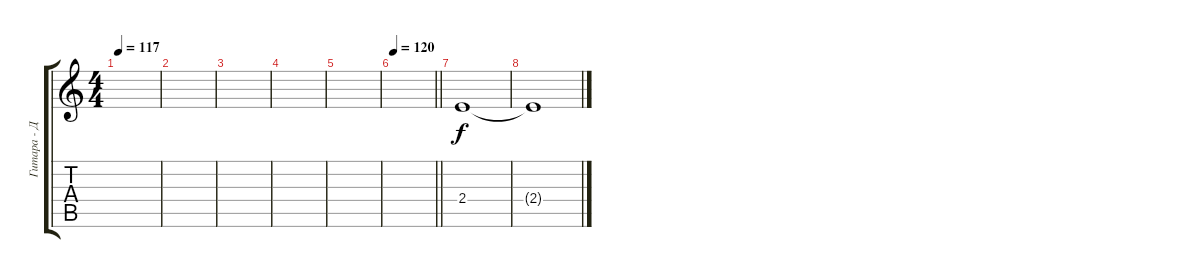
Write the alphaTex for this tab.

\track ("Гитара - Ден Фертита" "Гитара - Д") {instrument overdrivenguitar}
\staff {score tabs}
\tuning (E4 B3 G3 D3 A2 E2) {hide}
\ts (4 4)
\tempo 117
\clef g2
\ks c
|
|
|
|
|
\tempo 120
\barLineRight lightlight
|
2.4.1 |
2.4{t}.1
